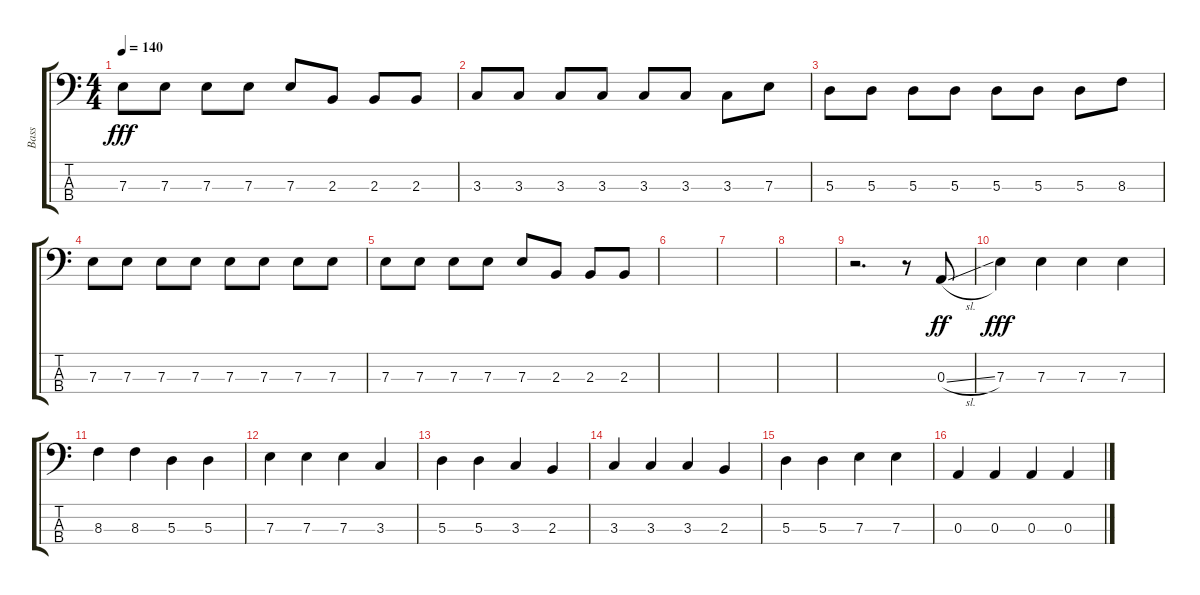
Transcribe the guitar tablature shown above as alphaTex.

\track ("Bass" "Bass") {instrument electricbassfinger}
\staff {score tabs}
\tuning (G2 D2 A1 E1) {hide}
\ts (4 4)
\tempo 140
\clef f4
\ks c
7.3.8{dy fff} 7.3.8 7.3.8 7.3.8 7.3.8 2.3.8 2.3.8 2.3.8 |
3.3.8 3.3.8 3.3.8 3.3.8 3.3.8 3.3.8 3.3.8 7.3.8 |
5.3.8 5.3.8 5.3.8 5.3.8 5.3.8 5.3.8 5.3.8 8.3.8 |
7.3.8 7.3.8 7.3.8 7.3.8 7.3.8 7.3.8 7.3.8 7.3.8 |
7.3.8 7.3.8 7.3.8 7.3.8 7.3.8 2.3.8 2.3.8 2.3.8 |
|
|
|
r.2{d} r.8 0.3{sl}.8{dy ff} |
7.3.4{dy fff} 7.3.4 7.3.4 7.3.4 |
8.3.4 8.3.4 5.3.4 5.3.4 |
7.3.4 7.3.4 7.3.4 3.3.4 |
5.3.4 5.3.4 3.3.4 2.3.4 |
3.3.4 3.3.4 3.3.4 2.3.4 |
5.3.4 5.3.4 7.3.4 7.3.4 |
0.3.4 0.3.4 0.3.4 0.3.4
